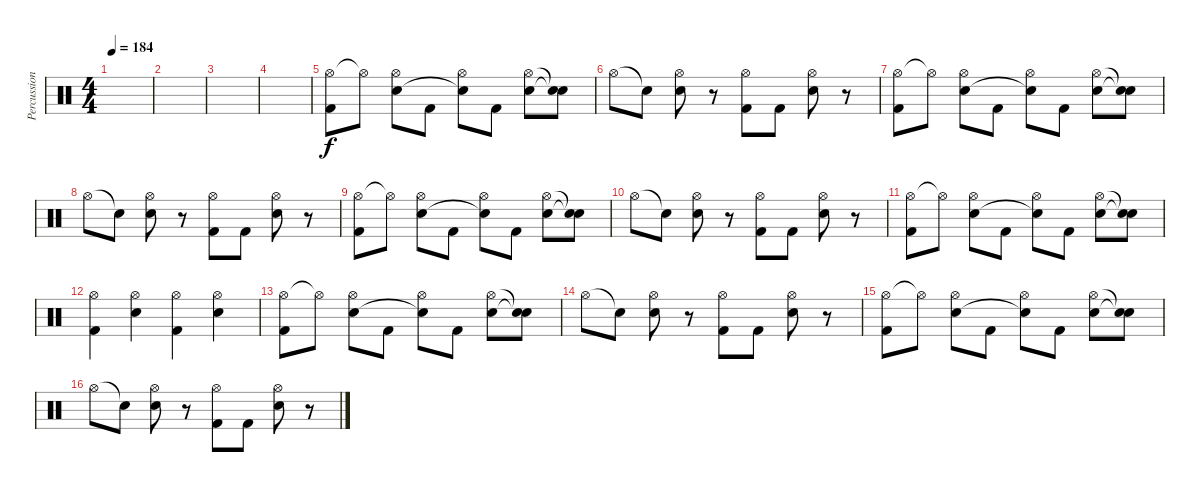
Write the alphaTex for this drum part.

\track ("Percussion" "Percussion") {instrument percussion}
\staff {score}
\articulation defaults
\ts (4 4)
\tempo 184
\clef neutral
\ks c
|
|
|
|
("Hi-Hat (open)" "Kick (hit) 2").8 "Hi-Hat (open)"{t}.8 ("Hi-Hat (open)" "Electric Snare (hit)").8 "Kick (hit) 2".8 ("Hi-Hat (open)" "Snare (hit)"{t}).8 "Kick (hit) 2".8 ("Hi-Hat (open)" "Electric Snare (hit)").8 ("Snare (hit)"{t} "Snare (hit)"{t}).8 |
"Hi-Hat (open)".8 "Snare (hit)"{t}.8 ("Hi-Hat (open)" "Electric Snare (hit)").8 r.8 ("Hi-Hat (open)" "Kick (hit) 2").8 "Kick (hit) 2".8 ("Hi-Hat (open)" "Electric Snare (hit)").8 r.8 |
("Hi-Hat (open)" "Kick (hit) 2").8 "Hi-Hat (open)"{t}.8 ("Hi-Hat (open)" "Electric Snare (hit)").8 "Kick (hit) 2".8 ("Hi-Hat (open)" "Snare (hit)"{t}).8 "Kick (hit) 2".8 ("Hi-Hat (open)" "Electric Snare (hit)").8 ("Snare (hit)"{t} "Snare (hit)"{t}).8 |
"Hi-Hat (open)".8 "Snare (hit)"{t}.8 ("Hi-Hat (open)" "Electric Snare (hit)").8 r.8 ("Hi-Hat (open)" "Kick (hit) 2").8 "Kick (hit) 2".8 ("Hi-Hat (open)" "Electric Snare (hit)").8 r.8 |
("Hi-Hat (open)" "Kick (hit) 2").8 "Hi-Hat (open)"{t}.8 ("Hi-Hat (open)" "Electric Snare (hit)").8 "Kick (hit) 2".8 ("Hi-Hat (open)" "Snare (hit)"{t}).8 "Kick (hit) 2".8 ("Hi-Hat (open)" "Electric Snare (hit)").8 ("Snare (hit)"{t} "Snare (hit)"{t}).8 |
"Hi-Hat (open)".8 "Snare (hit)"{t}.8 ("Hi-Hat (open)" "Electric Snare (hit)").8 r.8 ("Hi-Hat (open)" "Kick (hit) 2").8 "Kick (hit) 2".8 ("Hi-Hat (open)" "Electric Snare (hit)").8 r.8 |
("Hi-Hat (open)" "Kick (hit) 2").8 "Hi-Hat (open)"{t}.8 ("Hi-Hat (open)" "Electric Snare (hit)").8 "Kick (hit) 2".8 ("Hi-Hat (open)" "Snare (hit)"{t}).8 "Kick (hit) 2".8 ("Hi-Hat (open)" "Electric Snare (hit)").8 ("Snare (hit)"{t} "Snare (hit)"{t}).8 |
("Hi-Hat (open)" "Kick (hit) 2").4 ("Hi-Hat (open)" "Electric Snare (hit)").4 ("Hi-Hat (open)" "Kick (hit) 2").4 ("Hi-Hat (open)" "Electric Snare (hit)").4 |
("Hi-Hat (open)" "Kick (hit) 2").8 "Hi-Hat (open)"{t}.8 ("Hi-Hat (open)" "Electric Snare (hit)").8 "Kick (hit) 2".8 ("Hi-Hat (open)" "Snare (hit)"{t}).8 "Kick (hit) 2".8 ("Hi-Hat (open)" "Electric Snare (hit)").8 ("Snare (hit)"{t} "Snare (hit)"{t}).8 |
"Hi-Hat (open)".8 "Snare (hit)"{t}.8 ("Hi-Hat (open)" "Electric Snare (hit)").8 r.8 ("Hi-Hat (open)" "Kick (hit) 2").8 "Kick (hit) 2".8 ("Hi-Hat (open)" "Electric Snare (hit)").8 r.8 |
("Hi-Hat (open)" "Kick (hit) 2").8 "Hi-Hat (open)"{t}.8 ("Hi-Hat (open)" "Electric Snare (hit)").8 "Kick (hit) 2".8 ("Hi-Hat (open)" "Snare (hit)"{t}).8 "Kick (hit) 2".8 ("Hi-Hat (open)" "Electric Snare (hit)").8 ("Snare (hit)"{t} "Snare (hit)"{t}).8 |
"Hi-Hat (open)".8 "Snare (hit)"{t}.8 ("Hi-Hat (open)" "Electric Snare (hit)").8 r.8 ("Hi-Hat (open)" "Kick (hit) 2").8 "Kick (hit) 2".8 ("Hi-Hat (open)" "Electric Snare (hit)").8 r.8
